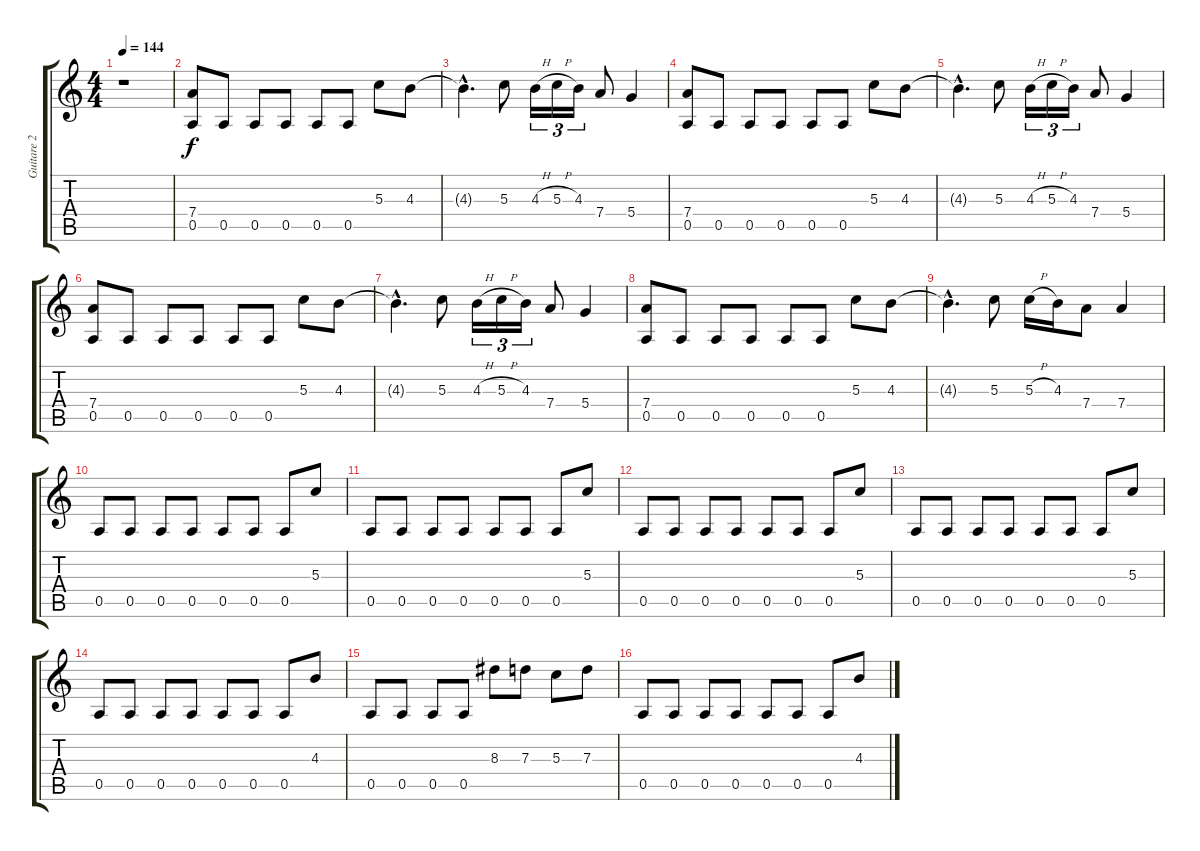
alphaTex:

\track ("Guitare 2" "Guitare 2") {instrument distortionguitar}
\staff {score tabs}
\tuning (E4 B3 G3 D3 A2 E2) {hide}
\ts (4 4)
\tempo 144
\clef g2
\ks c
r.1{dy f instrument distortionguitar} |
(7.4 0.5).8 0.5.8 0.5.8 0.5.8 0.5.8 0.5.8 5.3.8 4.3.8 |
4.3{hac t}.4{d} 5.3.8 4.3{h}.16{tu (3 2)} 5.3{h}.16{tu (3 2)} 4.3.16{tu (3 2)} 7.4.8 5.4.4 |
(7.4 0.5).8 0.5.8 0.5.8 0.5.8 0.5.8 0.5.8 5.3.8 4.3.8 |
4.3{hac t}.4{d} 5.3.8 4.3{h}.16{tu (3 2)} 5.3{h}.16{tu (3 2)} 4.3.16{tu (3 2)} 7.4.8 5.4.4 |
(7.4 0.5).8 0.5.8 0.5.8 0.5.8 0.5.8 0.5.8 5.3.8 4.3.8 |
4.3{hac t}.4{d} 5.3.8 4.3{h}.16{tu (3 2)} 5.3{h}.16{tu (3 2)} 4.3.16{tu (3 2)} 7.4.8 5.4.4 |
(7.4 0.5).8 0.5.8 0.5.8 0.5.8 0.5.8 0.5.8 5.3.8 4.3.8 |
4.3{hac t}.4{d} 5.3.8 5.3{h}.16 4.3.16 7.4.8 7.4.4 |
0.5.8 0.5.8 0.5.8 0.5.8 0.5.8 0.5.8 0.5.8 5.3.8 |
0.5.8 0.5.8 0.5.8 0.5.8 0.5.8 0.5.8 0.5.8 5.3.8 |
0.5.8 0.5.8 0.5.8 0.5.8 0.5.8 0.5.8 0.5.8 5.3.8 |
0.5.8 0.5.8 0.5.8 0.5.8 0.5.8 0.5.8 0.5.8 5.3.8 |
0.5.8 0.5.8 0.5.8 0.5.8 0.5.8 0.5.8 0.5.8 4.3.8 |
0.5.8 0.5.8 0.5.8 0.5.8 8.3.8 7.3.8 5.3.8 7.3.8 |
0.5.8 0.5.8 0.5.8 0.5.8 0.5.8 0.5.8 0.5.8 4.3.8
